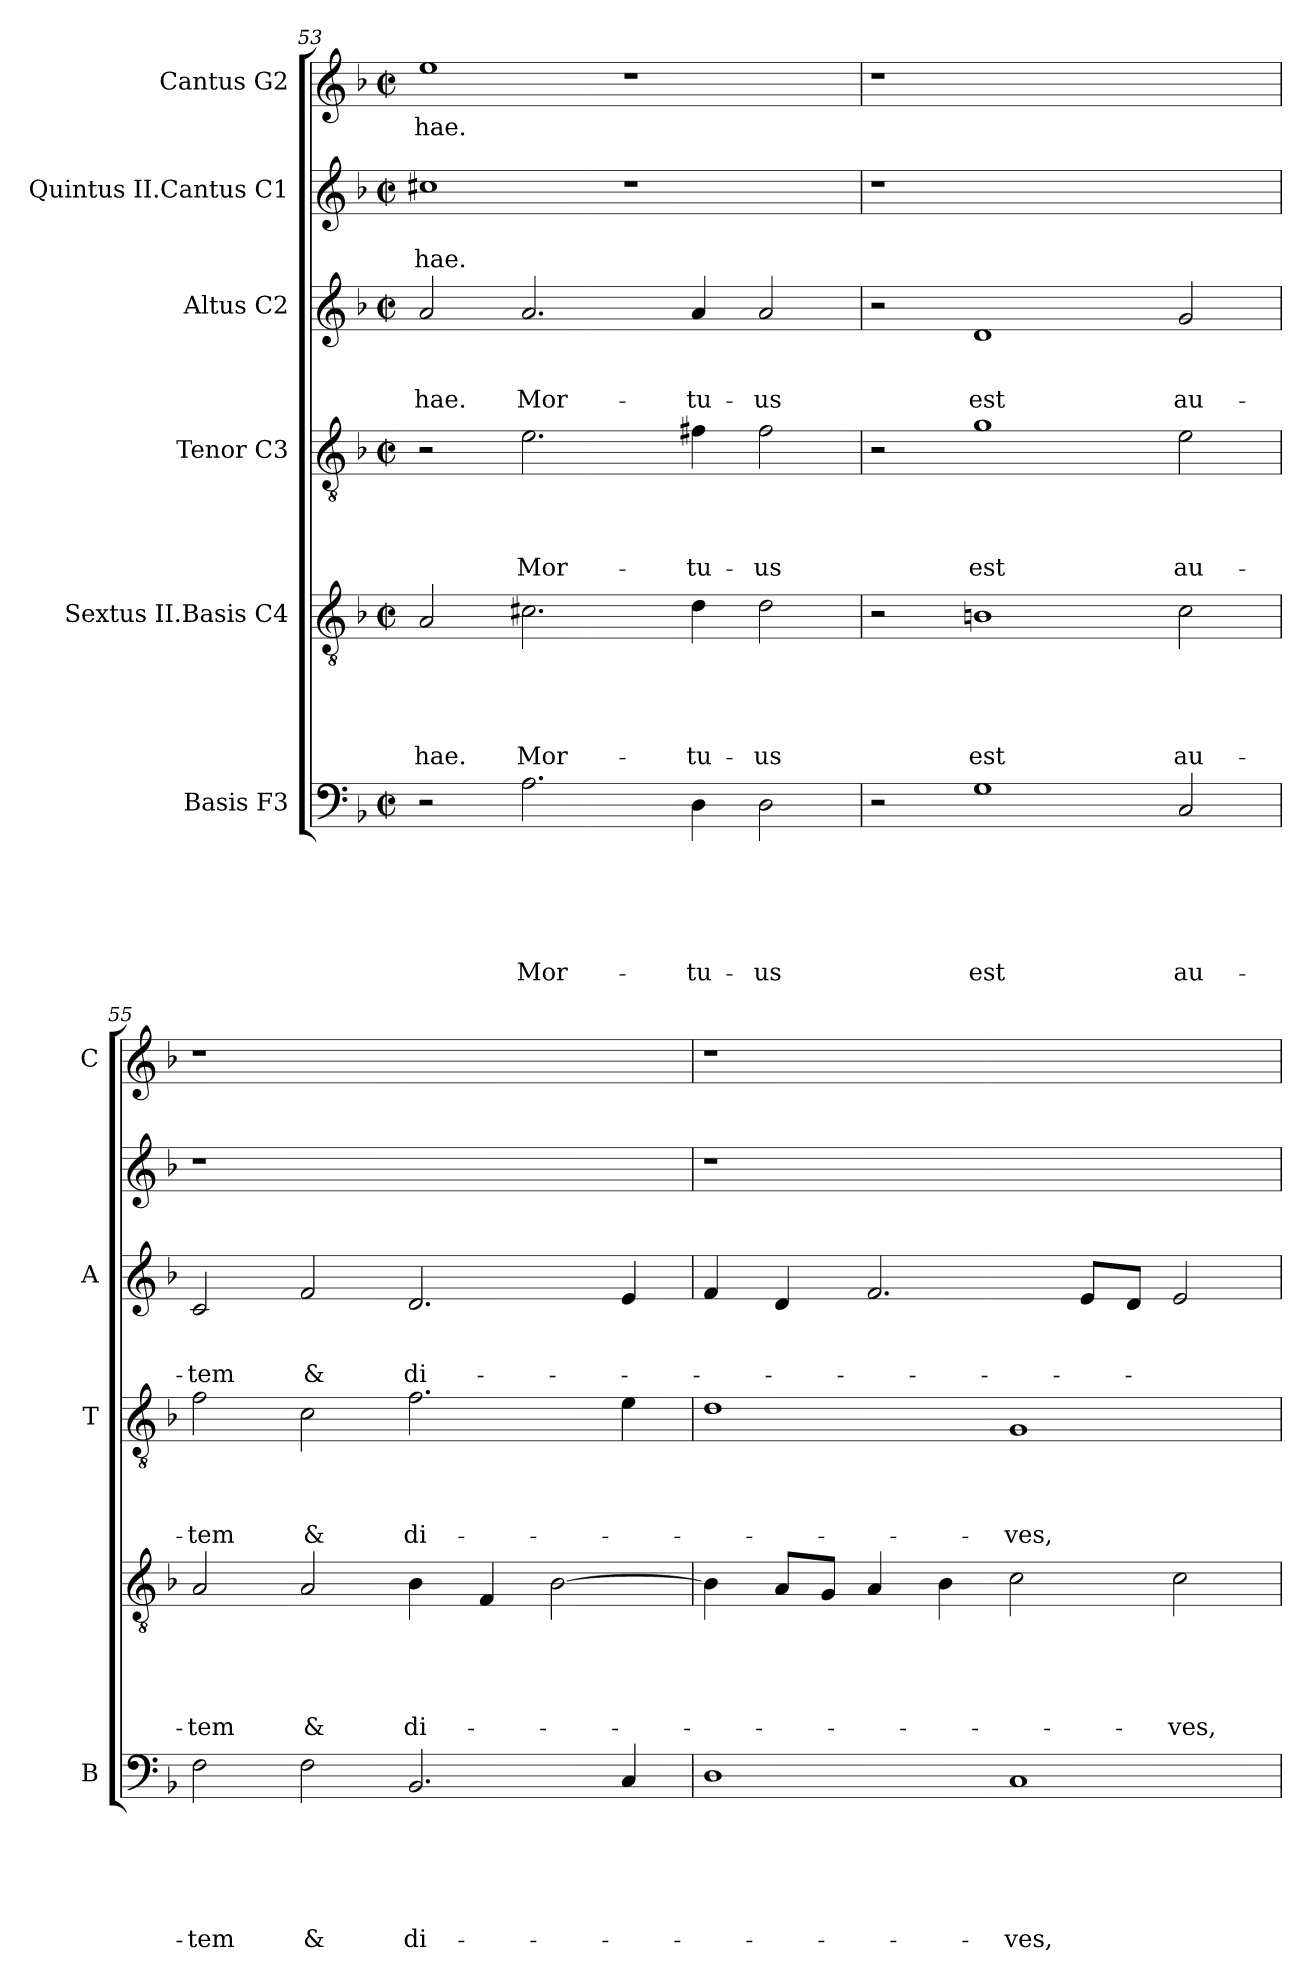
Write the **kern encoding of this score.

**kern	**text	**text	**text	**text	**text	**text	**kern	**text	**text	**text	**text	**text	**kern	**text	**text	**text	**text	**kern	**text	**text	**text	**kern	**text	**text	**kern	**text
*part6	*part6	*part6	*part6	*part6	*part6	*part6	*part5	*part5	*part5	*part5	*part5	*part5	*part4	*part4	*part4	*part4	*part4	*part3	*part3	*part3	*part3	*part2	*part2	*part2	*part1	*part1
*staff6	*staff6	*staff6	*staff6	*staff6	*staff6	*staff6	*staff5	*staff5	*staff5	*staff5	*staff5	*staff5	*staff4	*staff4	*staff4	*staff4	*staff4	*staff3	*staff3	*staff3	*staff3	*staff2	*staff2	*staff2	*staff1	*staff1
*I"Basis F3	*	*	*	*	*	*	*I"Sextus II.Basis C4	*	*	*	*	*	*I"Tenor C3	*	*	*	*	*I"Altus C2	*	*	*	*I"Quintus II.Cantus C1	*	*	*I"Cantus G2	*
*I'B	*	*	*	*	*	*	*	*	*	*	*	*	*I'T	*	*	*	*	*I'A	*	*	*	*	*	*	*I'C	*
*clefF4	*	*	*	*	*	*	*clefGv2	*	*	*	*	*	*clefGv2	*	*	*	*	*clefG2	*	*	*	*clefG2	*	*	*clefG2	*
*k[b-]	*	*	*	*	*	*	*k[b-]	*	*	*	*	*	*k[b-]	*	*	*	*	*k[b-]	*	*	*	*k[b-]	*	*	*k[b-]	*
*F:	*	*	*	*	*	*	*F:	*	*	*	*	*	*F:	*	*	*	*	*F:	*	*	*	*F:	*	*	*F:	*
*M2/2	*	*	*	*	*	*	*M2/2	*	*	*	*	*	*M2/2	*	*	*	*	*M2/2	*	*	*	*M2/2	*	*	*M2/2	*
*met(c|)	*	*	*	*	*	*	*met(c|)	*	*	*	*	*	*met(c|)	*	*	*	*	*met(c|)	*	*	*	*met(c|)	*	*	*met(c|)	*
=53	=53	=53	=53	=53	=53	=53	=53	=53	=53	=53	=53	=53	=53	=53	=53	=53	=53	=53	=53	=53	=53	=53	=53	=53	=53	=53
!	!	!	!	!	!	!	!	!	!	!	!	!LO:LY:b	!	!	!	!	!	!	!	!	!LO:LY:b	!	!	!LO:LY:b	!	!LO:LY:b
2r	.	.	.	.	.	.	2A/	.	.	.	.	-hae.	2r	.	.	.	.	2a/	.	.	-hae.	1cc#X	.	-hae.	1ee	-hae.
!	!	!	!	!	!	!LO:LY:b	!	!	!	!	!	!LO:LY:b	!	!	!	!	!LO:LY:b	!	!	!	!LO:LY:b	!	!	!	!	!
2.A\	.	.	.	.	.	Mor-	2.c#X\	.	.	.	.	Mor-	2.e\	.	.	.	Mor-	2.a/	.	.	Mor-	.	.	.	.	.
.	.	.	.	.	.	.	.	.	.	.	.	.	.	.	.	.	.	.	.	.	.	1r	.	.	1r	.
!	!	!	!	!	!	!LO:LY:b	!	!	!	!	!	!LO:LY:b	!	!	!	!	!LO:LY:b	!	!	!	!LO:LY:b	!	!	!	!	!
4D\	.	.	.	.	.	-tu-	4d\	.	.	.	.	-tu-	4f#X\	.	.	.	-tu-	4a/	.	.	-tu-	.	.	.	.	.
!	!	!	!	!	!	!LO:LY:b	!	!	!	!	!	!LO:LY:b	!	!	!	!	!LO:LY:b	!	!	!	!LO:LY:b	!	!	!	!	!
2D\	.	.	.	.	.	-us	2d\	.	.	.	.	-us	2f#\	.	.	.	-us	2a/	.	.	-us	.	.	.	.	.
=54	=54	=54	=54	=54	=54	=54	=54	=54	=54	=54	=54	=54	=54	=54	=54	=54	=54	=54	=54	=54	=54	=54	=54	=54	=54	=54
2r	.	.	.	.	.	.	2r	.	.	.	.	.	2r	.	.	.	.	2r	.	.	.	1r	.	.	1r	.
!	!	!	!	!	!	!LO:LY:b	!	!	!	!	!	!LO:LY:b	!	!	!	!	!LO:LY:b	!	!	!	!LO:LY:b	!	!	!	!	!
1G	.	.	.	.	.	est	1Bn	.	.	.	.	est	1g	.	.	.	est	1d	.	.	est	.	.	.	.	.
.	.	.	.	.	.	.	.	.	.	.	.	.	.	.	.	.	.	.	.	.	.	1ryy	.	.	1ryy	.
!	!	!	!	!	!	!LO:LY:b	!	!	!	!	!	!LO:LY:b	!	!	!	!	!LO:LY:b	!	!	!	!LO:LY:b	!	!	!	!	!
2C/	.	.	.	.	.	au-	2c\	.	.	.	.	au-	2e\	.	.	.	au-	2g/	.	.	au-	.	.	.	.	.
!!LO:PB:g=z
=55	=55	=55	=55	=55	=55	=55	=55	=55	=55	=55	=55	=55	=55	=55	=55	=55	=55	=55	=55	=55	=55	=55	=55	=55	=55	=55
!	!	!	!	!	!	!LO:LY:b	!	!	!	!	!	!LO:LY:b	!	!	!	!	!LO:LY:b	!	!	!	!LO:LY:b	!	!	!	!	!
2F\	.	.	.	.	.	-tem	2A/	.	.	.	.	-tem	2f\	.	.	.	-tem	2c/	.	.	-tem	1r	.	.	1r	.
!	!	!	!	!	!	!LO:LY:b	!	!	!	!	!	!LO:LY:b	!	!	!	!	!LO:LY:b	!	!	!	!LO:LY:b	!	!	!	!	!
2F\	.	.	.	.	.	&	2A/	.	.	.	.	&	2c\	.	.	.	&	2f/	.	.	&	.	.	.	.	.
!	!	!	!	!	!	!LO:LY:b	!	!	!	!	!	!LO:LY:b	!	!	!	!	!LO:LY:b	!	!	!	!LO:LY:b	!	!	!	!	!
2.BB-/	.	.	.	.	.	di-	4B-\	.	.	.	.	di-	2.f\	.	.	.	di-	2.d/	.	.	di-	1ryy	.	.	1ryy	.
.	.	.	.	.	.	.	4F/	.	.	.	.	.	.	.	.	.	.	.	.	.	.	.	.	.	.	.
.	.	.	.	.	.	.	[2B-\	.	.	.	.	.	.	.	.	.	.	.	.	.	.	.	.	.	.	.
4C/	.	.	.	.	.	.	.	.	.	.	.	.	4e\	.	.	.	.	4e/	.	.	.	.	.	.	.	.
=56	=56	=56	=56	=56	=56	=56	=56	=56	=56	=56	=56	=56	=56	=56	=56	=56	=56	=56	=56	=56	=56	=56	=56	=56	=56	=56
1D	.	.	.	.	.	.	4B-\]	.	.	.	.	.	1d	.	.	.	.	4f/	.	.	.	1r	.	.	1r	.
.	.	.	.	.	.	.	8A/L	.	.	.	.	.	.	.	.	.	.	4d/	.	.	.	.	.	.	.	.
.	.	.	.	.	.	.	8G/J	.	.	.	.	.	.	.	.	.	.	.	.	.	.	.	.	.	.	.
.	.	.	.	.	.	.	4A/	.	.	.	.	.	.	.	.	.	.	2.f/	.	.	.	.	.	.	.	.
.	.	.	.	.	.	.	4B-\	.	.	.	.	.	.	.	.	.	.	.	.	.	.	.	.	.	.	.
!	!	!	!	!	!	!LO:LY:b	!	!	!	!	!	!	!	!	!	!	!LO:LY:b	!	!	!	!	!	!	!	!	!
1C	.	.	.	.	.	-ves,	2c\	.	.	.	.	.	1G	.	.	.	-ves,	.	.	.	.	1ryy	.	.	1ryy	.
.	.	.	.	.	.	.	.	.	.	.	.	.	.	.	.	.	.	8e/L	.	.	.	.	.	.	.	.
.	.	.	.	.	.	.	.	.	.	.	.	.	.	.	.	.	.	8d/J	.	.	.	.	.	.	.	.
!	!	!	!	!	!	!	!	!	!	!	!	!LO:LY:b	!	!	!	!	!	!	!	!	!	!	!	!	!	!
.	.	.	.	.	.	.	2c\	.	.	.	.	-ves,	.	.	.	.	.	2e/	.	.	.	.	.	.	.	.
=	=	=	=	=	=	=	=	=	=	=	=	=	=	=	=	=	=	=	=	=	=	=	=	=	=	=
*-	*-	*-	*-	*-	*-	*-	*-	*-	*-	*-	*-	*-	*-	*-	*-	*-	*-	*-	*-	*-	*-	*-	*-	*-	*-	*-
